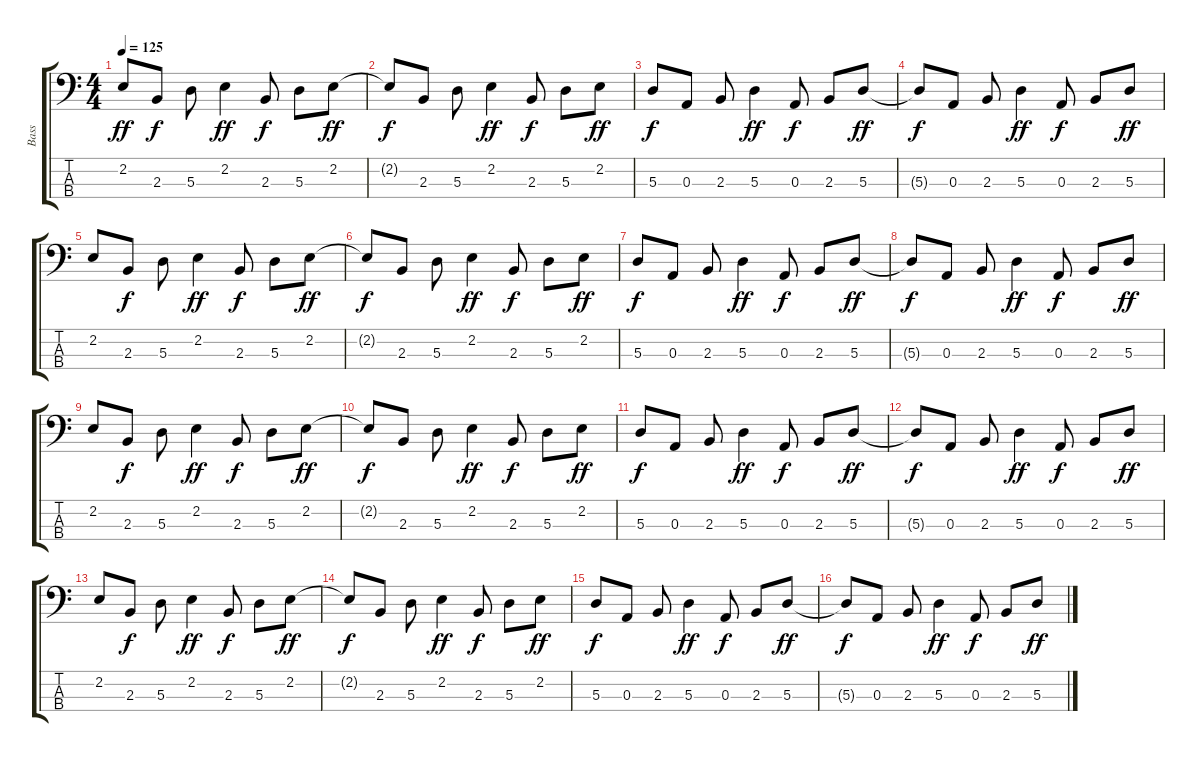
\track ("Bass" "Bass") {instrument acousticbass}
\staff {score tabs}
\tuning (G2 D2 A1 E1) {hide}
\ts (4 4)
\tempo 125
\clef f4
\ks c
2.2.8{dy ff instrument acousticbass} 2.3.8{dy f} 5.3.8 2.2.4{dy ff} 2.3.8{dy f} 5.3.8 2.2.8{dy ff} |
2.2{t}.8{dy f} 2.3.8 5.3.8 2.2.4{dy ff} 2.3.8{dy f} 5.3.8 2.2.8{dy ff} |
5.3.8{dy f} 0.3.8 2.3.8 5.3.4{dy ff} 0.3.8{dy f} 2.3.8 5.3.8{dy ff} |
5.3{t}.8{dy f} 0.3.8 2.3.8 5.3.4{dy ff} 0.3.8{dy f} 2.3.8 5.3.8{dy ff} |
2.2.8 2.3.8{dy f} 5.3.8 2.2.4{dy ff} 2.3.8{dy f} 5.3.8 2.2.8{dy ff} |
2.2{t}.8{dy f} 2.3.8 5.3.8 2.2.4{dy ff} 2.3.8{dy f} 5.3.8 2.2.8{dy ff} |
5.3.8{dy f} 0.3.8 2.3.8 5.3.4{dy ff} 0.3.8{dy f} 2.3.8 5.3.8{dy ff} |
5.3{t}.8{dy f} 0.3.8 2.3.8 5.3.4{dy ff} 0.3.8{dy f} 2.3.8 5.3.8{dy ff} |
2.2.8 2.3.8{dy f} 5.3.8 2.2.4{dy ff} 2.3.8{dy f} 5.3.8 2.2.8{dy ff} |
2.2{t}.8{dy f} 2.3.8 5.3.8 2.2.4{dy ff} 2.3.8{dy f} 5.3.8 2.2.8{dy ff} |
5.3.8{dy f} 0.3.8 2.3.8 5.3.4{dy ff} 0.3.8{dy f} 2.3.8 5.3.8{dy ff} |
5.3{t}.8{dy f} 0.3.8 2.3.8 5.3.4{dy ff} 0.3.8{dy f} 2.3.8 5.3.8{dy ff} |
2.2.8 2.3.8{dy f} 5.3.8 2.2.4{dy ff} 2.3.8{dy f} 5.3.8 2.2.8{dy ff} |
2.2{t}.8{dy f} 2.3.8 5.3.8 2.2.4{dy ff} 2.3.8{dy f} 5.3.8 2.2.8{dy ff} |
5.3.8{dy f} 0.3.8 2.3.8 5.3.4{dy ff} 0.3.8{dy f} 2.3.8 5.3.8{dy ff} |
5.3{t}.8{dy f} 0.3.8 2.3.8 5.3.4{dy ff} 0.3.8{dy f} 2.3.8 5.3.8{dy ff}
